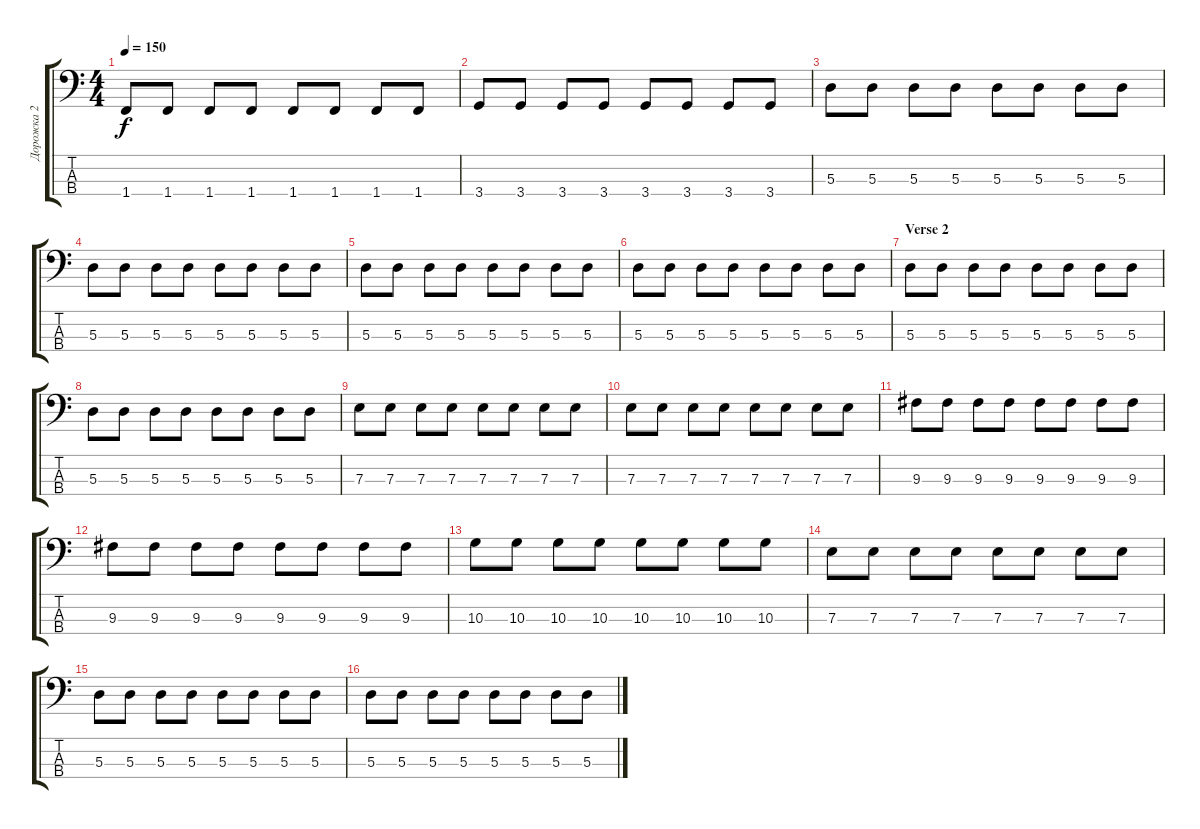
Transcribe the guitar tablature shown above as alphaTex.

\track ("Дорожка 2" "Дорожка 2") {instrument electricbassfinger}
\staff {score tabs}
\tuning (G2 D2 A1 E1) {hide}
\ts (4 4)
\tempo 150
\clef f4
\ks c
1.4.8{dy f} 1.4.8 1.4.8 1.4.8 1.4.8 1.4.8 1.4.8 1.4.8 |
3.4.8 3.4.8 3.4.8 3.4.8 3.4.8 3.4.8 3.4.8 3.4.8 |
5.3.8 5.3.8 5.3.8 5.3.8 5.3.8 5.3.8 5.3.8 5.3.8 |
5.3.8 5.3.8 5.3.8 5.3.8 5.3.8 5.3.8 5.3.8 5.3.8 |
5.3.8 5.3.8 5.3.8 5.3.8 5.3.8 5.3.8 5.3.8 5.3.8 |
5.3.8 5.3.8 5.3.8 5.3.8 5.3.8 5.3.8 5.3.8 5.3.8 |
\section ("" "Verse 2")
5.3.8 5.3.8 5.3.8 5.3.8 5.3.8 5.3.8 5.3.8 5.3.8 |
5.3.8 5.3.8 5.3.8 5.3.8 5.3.8 5.3.8 5.3.8 5.3.8 |
7.3.8 7.3.8 7.3.8 7.3.8 7.3.8 7.3.8 7.3.8 7.3.8 |
7.3.8 7.3.8 7.3.8 7.3.8 7.3.8 7.3.8 7.3.8 7.3.8 |
9.3.8 9.3.8 9.3.8 9.3.8 9.3.8 9.3.8 9.3.8 9.3.8 |
9.3.8 9.3.8 9.3.8 9.3.8 9.3.8 9.3.8 9.3.8 9.3.8 |
10.3.8 10.3.8 10.3.8 10.3.8 10.3.8 10.3.8 10.3.8 10.3.8 |
7.3.8 7.3.8 7.3.8 7.3.8 7.3.8 7.3.8 7.3.8 7.3.8 |
5.3.8 5.3.8 5.3.8 5.3.8 5.3.8 5.3.8 5.3.8 5.3.8 |
5.3.8 5.3.8 5.3.8 5.3.8 5.3.8 5.3.8 5.3.8 5.3.8
